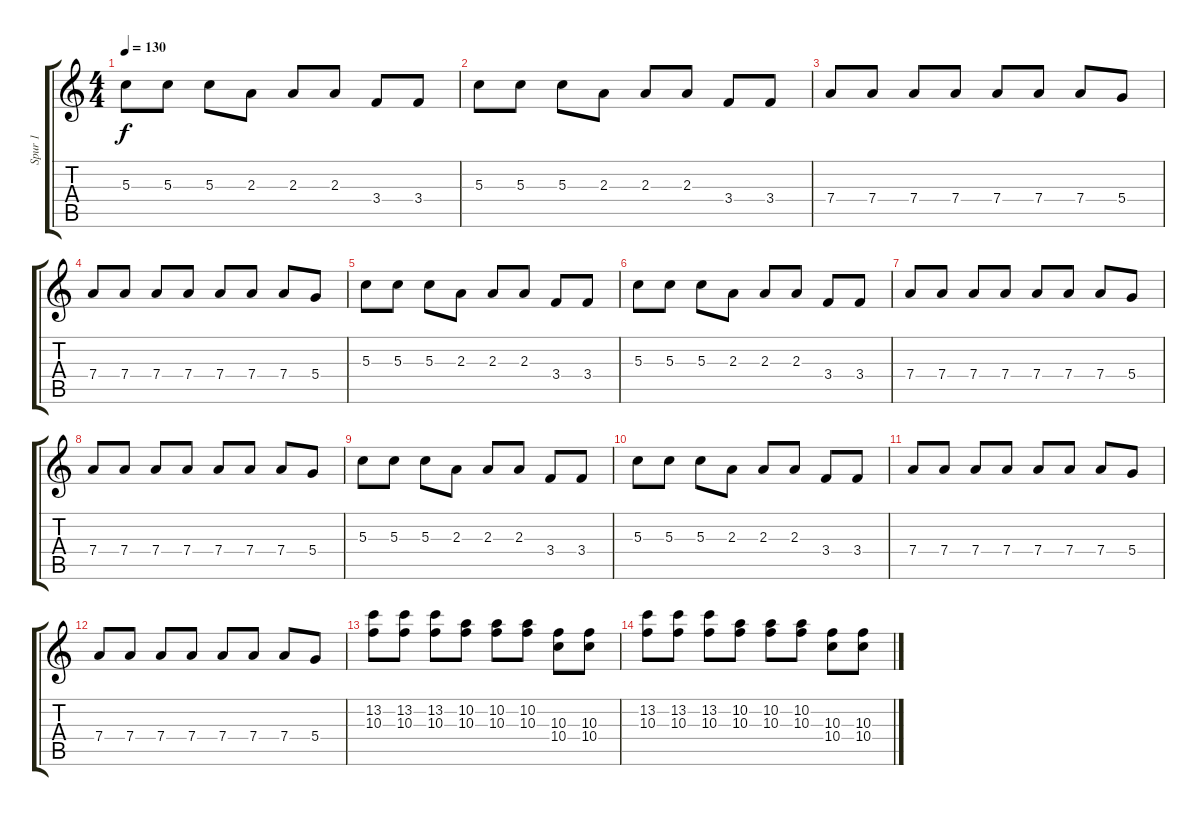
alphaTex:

\track ("Spur 1" "Spur 1") {instrument overdrivenguitar}
\staff {score tabs}
\tuning (E4 B3 G3 D3 A2 E2) {hide}
\ts (4 4)
\tempo 130
\clef g2
\ks c
5.3.8{dy f} 5.3.8 5.3.8 2.3.8 2.3.8 2.3.8 3.4.8 3.4.8 |
5.3.8 5.3.8 5.3.8 2.3.8 2.3.8 2.3.8 3.4.8 3.4.8 |
7.4.8 7.4.8 7.4.8 7.4.8 7.4.8 7.4.8 7.4.8 5.4.8 |
7.4.8 7.4.8 7.4.8 7.4.8 7.4.8 7.4.8 7.4.8 5.4.8 |
5.3.8 5.3.8 5.3.8 2.3.8 2.3.8 2.3.8 3.4.8 3.4.8 |
5.3.8 5.3.8 5.3.8 2.3.8 2.3.8 2.3.8 3.4.8 3.4.8 |
7.4.8 7.4.8 7.4.8 7.4.8 7.4.8 7.4.8 7.4.8 5.4.8 |
7.4.8 7.4.8 7.4.8 7.4.8 7.4.8 7.4.8 7.4.8 5.4.8 |
5.3.8 5.3.8 5.3.8 2.3.8 2.3.8 2.3.8 3.4.8 3.4.8 |
5.3.8 5.3.8 5.3.8 2.3.8 2.3.8 2.3.8 3.4.8 3.4.8 |
7.4.8 7.4.8 7.4.8 7.4.8 7.4.8 7.4.8 7.4.8 5.4.8 |
7.4.8 7.4.8 7.4.8 7.4.8 7.4.8 7.4.8 7.4.8 5.4.8 |
(13.2 10.3).8 (13.2 10.3).8 (13.2 10.3).8 (10.2 10.3).8 (10.2 10.3).8 (10.2 10.3).8 (10.3 10.4).8 (10.3 10.4).8 |
(13.2 10.3).8 (13.2 10.3).8 (13.2 10.3).8 (10.2 10.3).8 (10.2 10.3).8 (10.2 10.3).8 (10.3 10.4).8 (10.3 10.4).8
